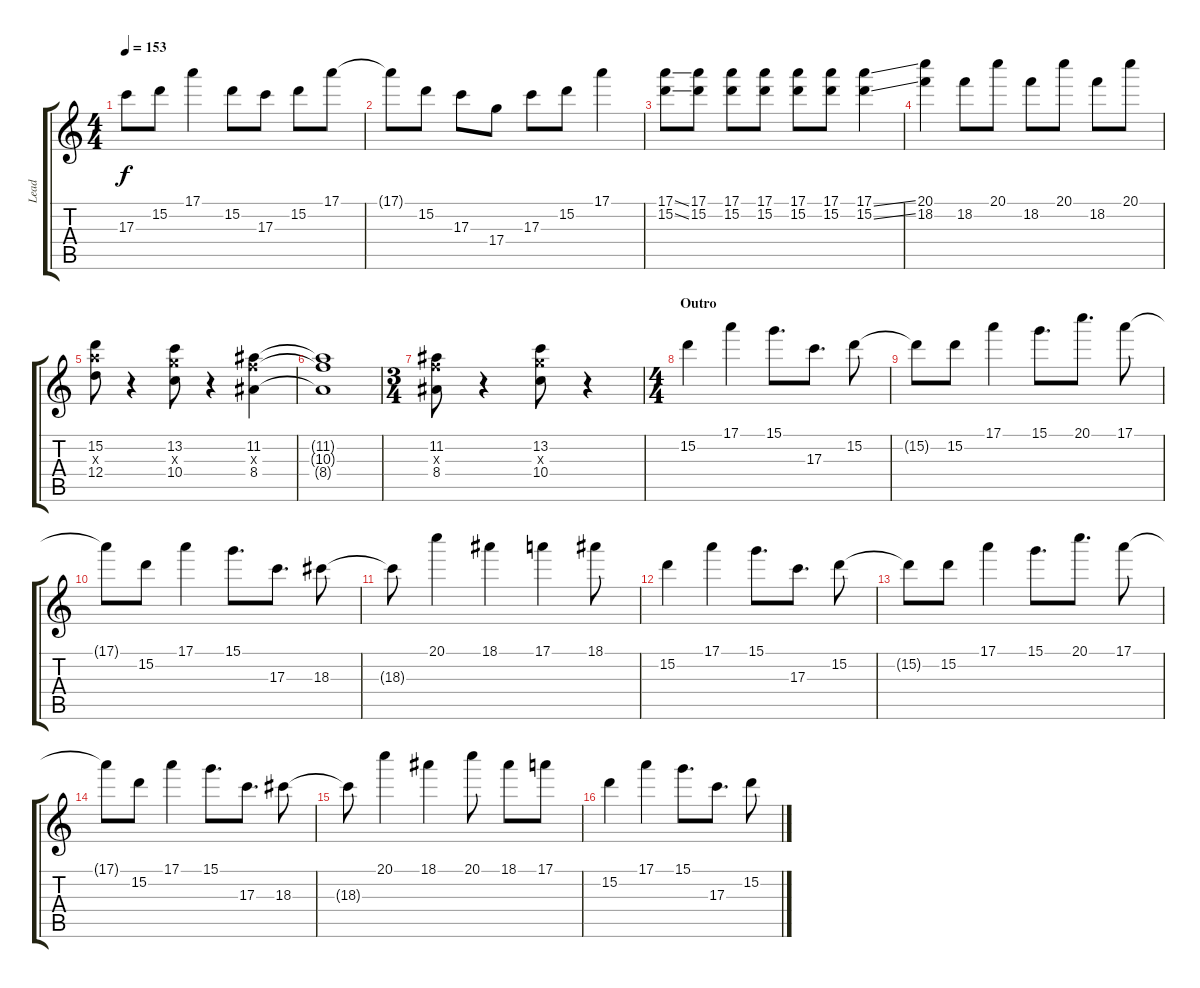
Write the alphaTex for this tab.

\track ("Lead" "Lead") {instrument overdrivenguitar}
\staff {score tabs}
\tuning (E4 B3 G3 D3 A2 E2) {hide}
\ts (4 4)
\tempo 153
\clef g2
\ks c
17.3.8{dy f} 15.2.8 17.1.4 15.2.8 17.3.8 15.2.8 17.1.8 |
17.1{t}.8 15.2.8 17.3.8 17.4.8 17.3.8 15.2.8 17.1.4 |
(17.1{ss} 15.2{ss}).8 (17.1 15.2).8 (17.1 15.2).8 (17.1 15.2).8 (17.1 15.2).8 (17.1 15.2).8 (17.1{ss} 15.2{ss}).4 |
(20.1 18.2).4 18.2.8 20.1.8 18.2.8 20.1.8 18.2.8 20.1.8 |
(15.2 14.3{x} 12.4).8 r.4 (13.2 12.3{x} 10.4).8 r.4 (11.2 10.3{x} 8.4).4 |
(11.2{t} 10.3{t} 8.4{t}).1 |
\ts (3 4)
(11.2 10.3{x} 8.4).8 r.4 (13.2 12.3{x} 10.4).8 r.4 |
\ts (4 4)
\section ("" "Outro")
15.2.4 17.1.4 15.1.8{d} 17.3.8{d} 15.2.8 |
15.2{t}.8 15.2.8 17.1.4 15.1.8{d} 20.1.8{d} 17.1.8 |
17.1{t}.8 15.2.8 17.1.4 15.1.8{d} 17.3.8{d} 18.3.8 |
18.3{t}.8 20.1.4 18.1.4 17.1.4 18.1.8 |
15.2.4 17.1.4 15.1.8{d} 17.3.8{d} 15.2.8 |
15.2{t}.8 15.2.8 17.1.4 15.1.8{d} 20.1.8{d} 17.1.8 |
17.1{t}.8 15.2.8 17.1.4 15.1.8{d} 17.3.8{d} 18.3.8 |
18.3{t}.8 20.1.4 18.1.4 20.1.8 18.1.8 17.1.8 |
15.2.4 17.1.4 15.1.8{d} 17.3.8{d} 15.2.8
